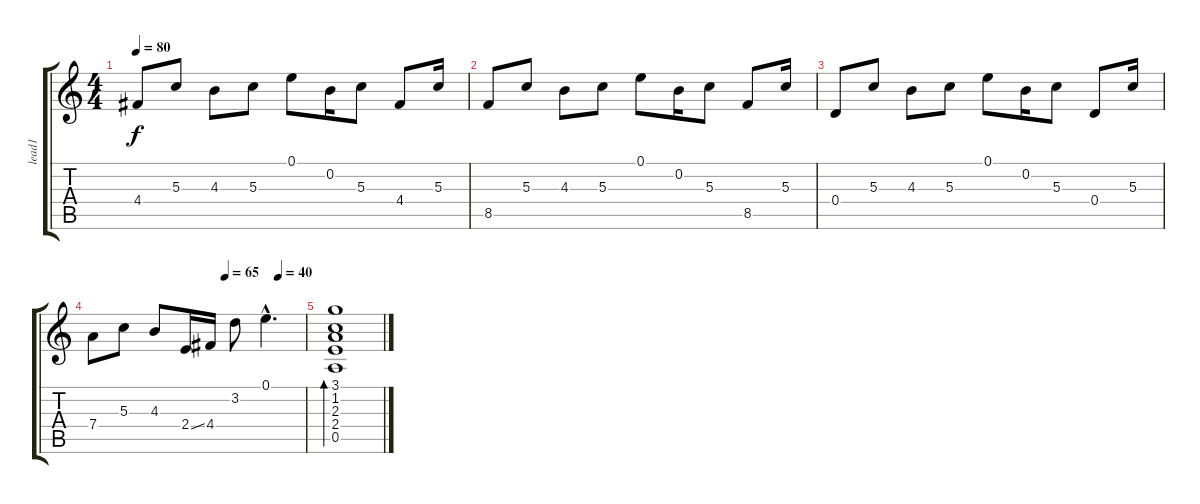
\track ("lead1" "lead1") {instrument electricguitarjazz}
\staff {score tabs}
\tuning (E4 B3 G3 D3 A2 E2) {hide}
\ts (4 4)
\tempo 80
\clef g2
\ks c
4.4.8{dy f} 5.3.8 4.3.8 5.3.8 0.1.8 0.2.16 5.3.8 4.4.8 5.3.16 |
8.5.8 5.3.8 4.3.8 5.3.8 0.1.8 0.2.16 5.3.8 8.5.8 5.3.16 |
0.4.8 5.3.8 4.3.8 5.3.8 0.1.8 0.2.16 5.3.8 0.4.8 5.3.16 |
\tempo (40 0.875)
\tempo (65 0.625)
7.4.8 5.3.8 4.3.8 2.4{ss}.16 4.4.16 3.2.8 0.1{hac}.4{d} |
(3.1 1.2 2.3 2.4 0.5).1{bd 480}
